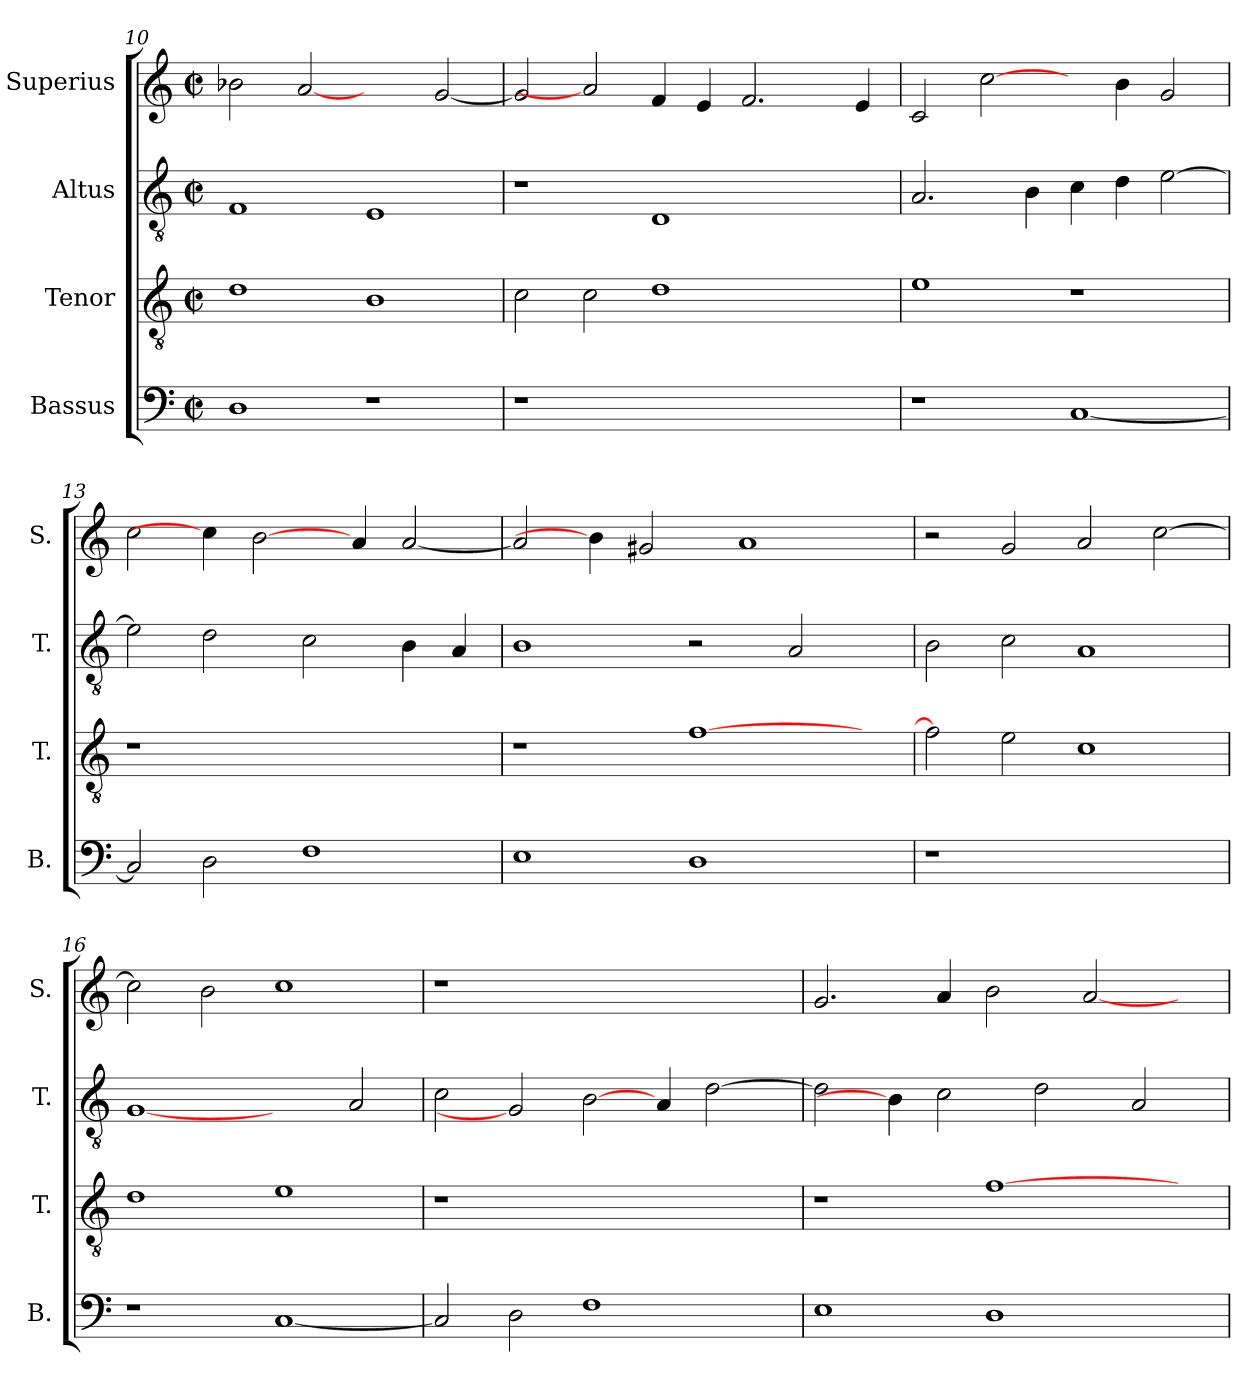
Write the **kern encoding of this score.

**kern	**kern	**kern	**kern
*part4	*part3	*part2	*part1
*staff4	*staff3	*staff2	*staff1
*I"Bassus	*I"Tenor	*I"Altus	*I"Superius
*I'B.	*I'T.	*I'T.	*I'S.
*clefF4	*clefGv2	*clefGv2	*clefG2
*	*ITrd7c12	*ITrd7c12	*
*k[]	*k[]	*k[]	*k[]
*C:	*C:	*C:	*C:
*M2/2	*M2/2	*M2/2	*M2/2
*met(c|)	*met(c|)	*met(c|)	*met(c|)
=10	=10	=10	=10
1Di	1Di	1FFi	2b-Xi\
.	.	.	[2ai
1r	1BBi	1EEi	2ryy
.	.	.	[<2gi/
=11	=11	=11	=11
!LO:N:vis=1	!	!	!
1r	2Ci\	1r	2gi/]
.	2Ci\	.	2ai]
1.ryy	1Di	1DDi	4fi/
.	.	.	4ei/
.	.	.	2.fi/
.	2ryy	2ryy	.
.	.	.	4ei/
!!LO:LB:g=z
=12	=12	=12	=12
1r	1Ei	2.AAi/	2ci/
.	.	.	[2cci\
.	.	4BBi\	.
[<1Ci	1r	4Ci\	4ryy
.	.	4Di\	4bi\
.	.	[>2Ei\	2gi/
=13	=13	=13	=13
!	!LO:N:vis=1	!	!
2Ci/]	1r	2Ei\]	2cci\
2Di\	.	2Di\	4cci\]
.	.	.	[2bi\
1Fi	1ryy	2Ci\	.
.	.	.	4ai/
.	.	4BBi\	[<2ai/
.	.	4AAi/	.
=14	=14	=14	=14
1Ei	1r	1BBi	2ai/]
.	.	.	4bi\]
.	.	.	2g#Xi/
1Di	[>1Fi	2r	.
.	.	.	1ai
.	.	2AAi/	.
4ryy	4ryy	4ryy	.
=15	=15	=15	=15
!LO:N:vis=1	!	!	!
1r	2Fi\]	2BBi\	2r
.	2Ei\	2Ci\	2gi/
1ryy	1Ci	1AAi	2ai/
.	.	.	[>2cci\
=16	=16	=16	=16
1r	1Di	[1GGi	2cci\]
.	.	.	2bi\
[<1Ci	1Ei	2ryy	1cci
.	.	2AAi/	.
!!LO:PB:g=z
=17	=17	=17	=17
!	!LO:N:vis=1	!	!LO:N:vis=1
2Ci/]	1r	2Ci\	1r
2Di\	.	2GGi]	.
1Fi	1ryy	[2BBi\	1ryy
.	.	4AAi/	.
.	.	[>2Di\	.
4ryy	4ryy	.	4ryy
=18	=18	=18	=18
1Ei	1r	2Di\]	2.gi/
.	.	4BBi\]	.
.	.	2Ci\	4ai/
1Di	[>1Fi	.	2bi\
.	.	2Di\	.
.	.	.	[<2ai/
.	.	2AAi/	.
4ryy	4ryy	.	4ryy
=	=	=	=
*-	*-	*-	*-
